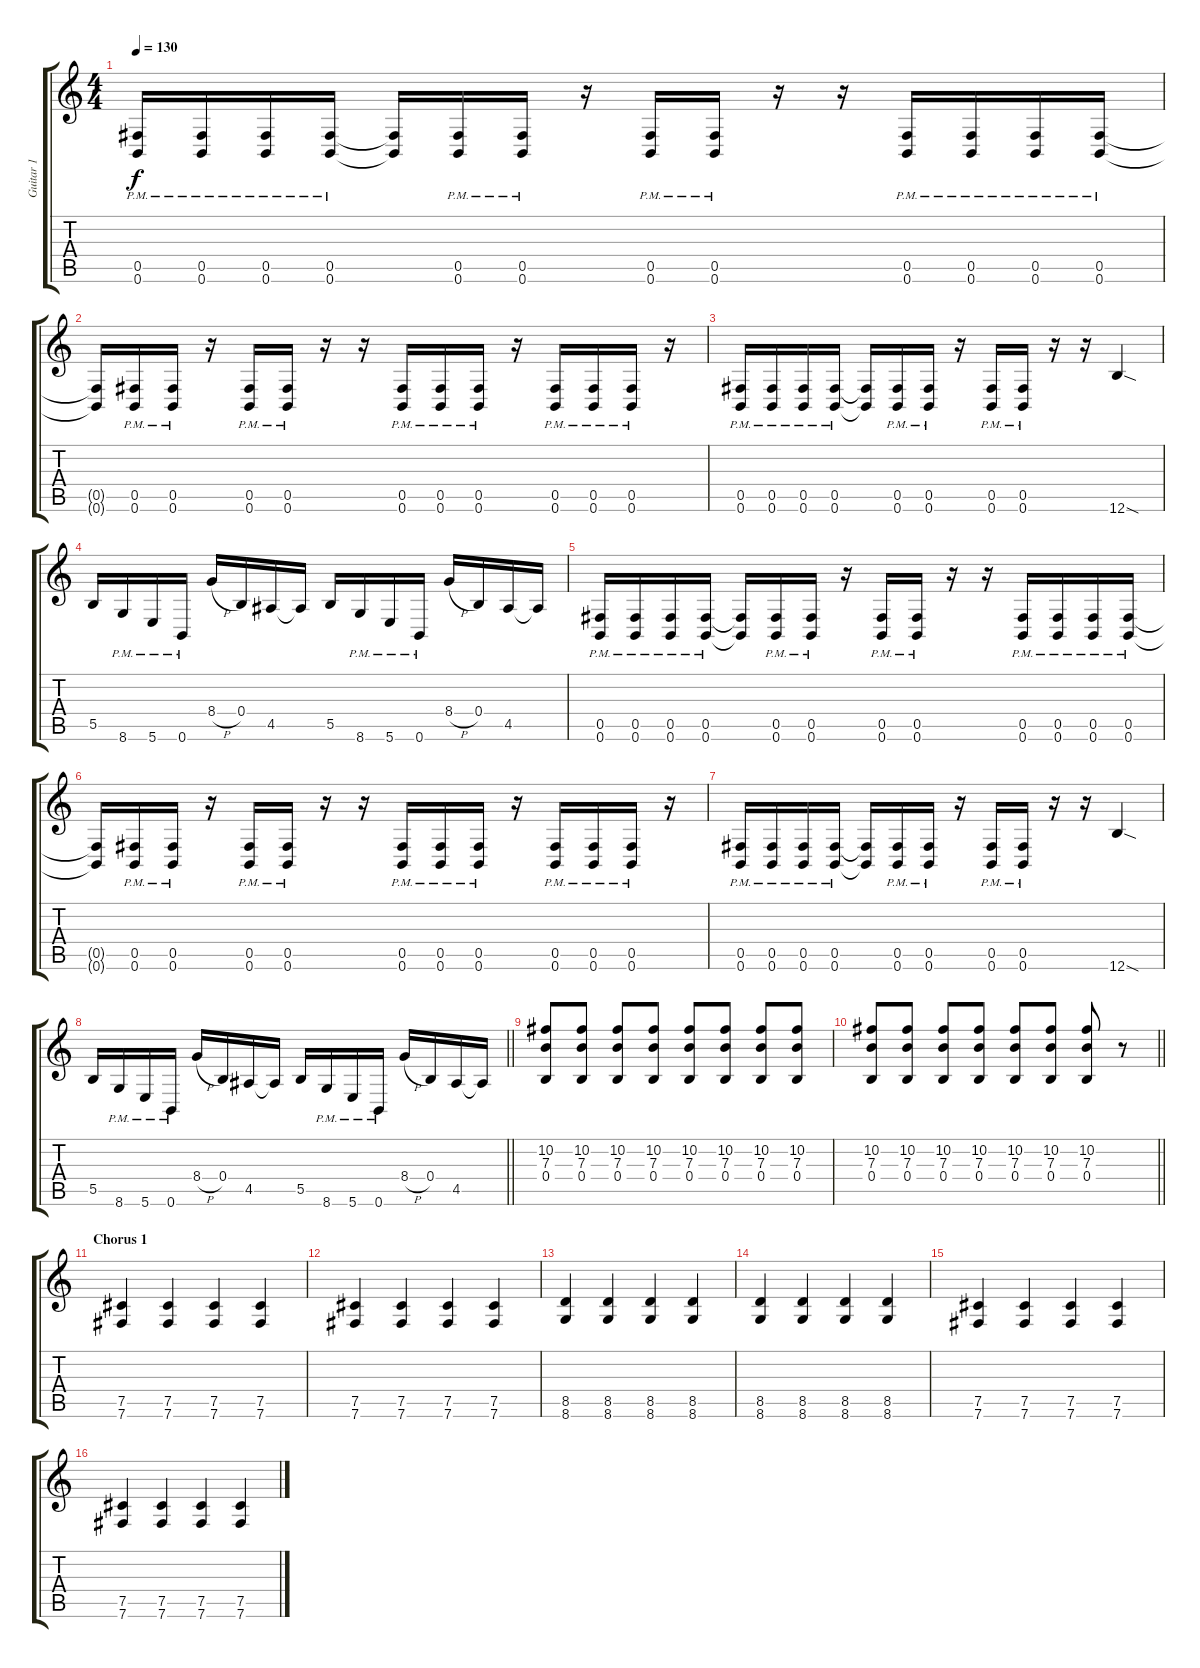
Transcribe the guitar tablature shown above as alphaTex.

\track ("Guitar 1" "Guitar 1") {instrument distortionguitar}
\staff {score tabs}
\tuning (Db4 Ab3 E3 B2 Gb2 B1) {hide}
\ts (4 4)
\section ("" "")
\tempo 130
\clef g2
\ks c
(0.5{pm} 0.6{pm}).16{dy f} (0.5{pm} 0.6{pm}).16 (0.5{pm} 0.6{pm}).16 (0.5{pm} 0.6{pm}).16 (0.5{t} 0.6{t}).16 (0.5{pm} 0.6{pm}).16 (0.5{pm} 0.6{pm}).16 r.16 (0.5{pm} 0.6{pm}).16 (0.5{pm} 0.6{pm}).16 r.16 r.16 (0.5{pm} 0.6{pm}).16 (0.5{pm} 0.6{pm}).16 (0.5{pm} 0.6{pm}).16 (0.5{pm} 0.6{pm}).16 |
(0.5{t} 0.6{t}).16 (0.5{pm} 0.6{pm}).16 (0.5{pm} 0.6{pm}).16 r.16 (0.5{pm} 0.6{pm}).16 (0.5{pm} 0.6{pm}).16 r.16 r.16 (0.5{pm} 0.6{pm}).16 (0.5{pm} 0.6{pm}).16 (0.5{pm} 0.6{pm}).16 r.16 (0.5{pm} 0.6{pm}).16 (0.5{pm} 0.6{pm}).16 (0.5{pm} 0.6{pm}).16 r.16 |
(0.5{pm} 0.6{pm}).16 (0.5{pm} 0.6{pm}).16 (0.5{pm} 0.6{pm}).16 (0.5{pm} 0.6{pm}).16 (0.5{t} 0.6{t}).16 (0.5{pm} 0.6{pm}).16 (0.5{pm} 0.6{pm}).16 r.16 (0.5{pm} 0.6{pm}).16 (0.5{pm} 0.6{pm}).16 r.16 r.16 12.6{sod}.4 |
5.5.16 8.6{pm}.16 5.6{pm}.16 0.6{pm}.16 8.4{h}.16 0.4.16 4.5.16 4.5{t}.16 5.5.16 8.6{pm}.16 5.6{pm}.16 0.6{pm}.16 8.4{h}.16 0.4.16 4.5.16 4.5{t}.16 |
(0.5{pm} 0.6{pm}).16 (0.5{pm} 0.6{pm}).16 (0.5{pm} 0.6{pm}).16 (0.5{pm} 0.6{pm}).16 (0.5{t} 0.6{t}).16 (0.5{pm} 0.6{pm}).16 (0.5{pm} 0.6{pm}).16 r.16 (0.5{pm} 0.6{pm}).16 (0.5{pm} 0.6{pm}).16 r.16 r.16 (0.5{pm} 0.6{pm}).16 (0.5{pm} 0.6{pm}).16 (0.5{pm} 0.6{pm}).16 (0.5{pm} 0.6{pm}).16 |
(0.5{t} 0.6{t}).16 (0.5{pm} 0.6{pm}).16 (0.5{pm} 0.6{pm}).16 r.16 (0.5{pm} 0.6{pm}).16 (0.5{pm} 0.6{pm}).16 r.16 r.16 (0.5{pm} 0.6{pm}).16 (0.5{pm} 0.6{pm}).16 (0.5{pm} 0.6{pm}).16 r.16 (0.5{pm} 0.6{pm}).16 (0.5{pm} 0.6{pm}).16 (0.5{pm} 0.6{pm}).16 r.16 |
(0.5{pm} 0.6{pm}).16 (0.5{pm} 0.6{pm}).16 (0.5{pm} 0.6{pm}).16 (0.5{pm} 0.6{pm}).16 (0.5{t} 0.6{t}).16 (0.5{pm} 0.6{pm}).16 (0.5{pm} 0.6{pm}).16 r.16 (0.5{pm} 0.6{pm}).16 (0.5{pm} 0.6{pm}).16 r.16 r.16 12.6{sod}.4 |
\barLineRight lightlight
5.5.16 8.6{pm}.16 5.6{pm}.16 0.6{pm}.16 8.4{h}.16 0.4.16 4.5.16 4.5{t}.16 5.5.16 8.6{pm}.16 5.6{pm}.16 0.6{pm}.16 8.4{h}.16 0.4.16 4.5.16 4.5{t}.16 |
\section ("" "")
(10.2 7.3 0.4).8{balance 8} (10.2 7.3 0.4).8 (10.2 7.3 0.4).8 (10.2 7.3 0.4).8 (10.2 7.3 0.4).8 (10.2 7.3 0.4).8 (10.2 7.3 0.4).8 (10.2 7.3 0.4).8 |
\barLineRight lightlight
(10.2 7.3 0.4).8{volume 6} (10.2 7.3 0.4).8 (10.2 7.3 0.4).8 (10.2 7.3 0.4).8 (10.2 7.3 0.4).8 (10.2 7.3 0.4).8 (10.2 7.3 0.4).8 r.8 |
\section ("" "Chorus 1")
(7.5 7.6).4{volume 13 balance 16} (7.5 7.6).4 (7.5 7.6).4 (7.5 7.6).4 |
(7.5 7.6).4 (7.5 7.6).4 (7.5 7.6).4 (7.5 7.6).4 |
(8.5 8.6).4 (8.5 8.6).4 (8.5 8.6).4 (8.5 8.6).4 |
(8.5 8.6).4 (8.5 8.6).4 (8.5 8.6).4 (8.5 8.6).4 |
(7.5 7.6).4 (7.5 7.6).4 (7.5 7.6).4 (7.5 7.6).4 |
(7.5 7.6).4 (7.5 7.6).4 (7.5 7.6).4 (7.5 7.6).4
